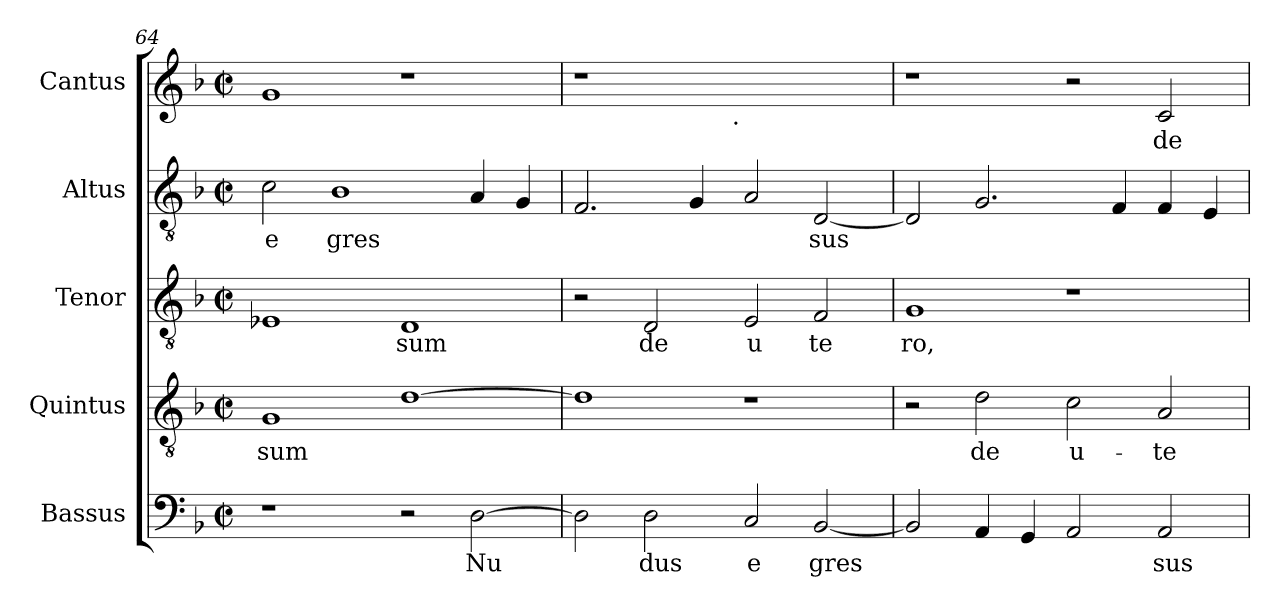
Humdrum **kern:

**kern	**text	**kern	**text	**kern	**text	**kern	**text	**kern	**text
*part5	*part5	*part4	*part4	*part3	*part3	*part2	*part2	*part1	*part1
*staff5	*staff5	*staff4	*staff4	*staff3	*staff3	*staff2	*staff2	*staff1	*staff1
*I"Bassus	*	*I"Quintus	*	*I"Tenor	*	*I"Altus	*	*I"Cantus	*
*clefF4	*	*clefGv2	*	*clefGv2	*	*clefGv2	*	*clefG2	*
*k[b-]	*	*k[b-]	*	*k[b-]	*	*k[b-]	*	*k[b-]	*
*F:	*	*F:	*	*F:	*	*F:	*	*F:	*
*M2/2	*	*M2/2	*	*M2/2	*	*M2/2	*	*M2/2	*
*met(c|)	*	*met(c|)	*	*met(c|)	*	*met(c|)	*	*met(c|)	*
=64	=64	=64	=64	=64	=64	=64	=64	=64	=64
!	!	!	!LO:LY:b:cj	!	!LO:LY:b:cj	!	!LO:LY:b:cj	!	!LO:LY:b:cj
1r	.	1G	sum	1E-X	.	2c\	e	1g	.
!	!	!	!	!	!	!	!LO:LY:b:cj	!	!
.	.	.	.	.	.	1B-	gres	.	.
!	!	!	!LO:LY:b:cj	!	!LO:LY:b:cj	!	!	!	!
2r	.	[<1d	.	1D	sum	.	.	1r	.
!	!LO:LY:b:cj	!	!	!	!	!	!LO:LY:b:cj	!	!
[<2D\	Nu	.	.	.	.	4A/	.	.	.
!	!	!	!	!	!	!	!LO:LY:b:cj	!	!
.	.	.	.	.	.	4G/	.	.	.
!!LO:LB:g=z
=65	=65	=65	=65	=65	=65	=65	=65	=65	=65
!	!LO:LY:b:cj	!	!LO:LY:b:cj	!	!	!	!LO:LY:b:cj	!	!
*	*	*	*	*	*	*	*	*^	*
2D\]	.	1d]	.	2r	.	2.F/	.	1r	2ryy	.
!	!LO:LY:b:cj	!	!	!	!LO:LY:b:cj	!	!	!	!	!
2D\	dus	.	.	2D/	de	.	.	.	4...ryy	.
!	!	!	!	!	!	!	!LO:LY:b:cj	!	!	!
.	.	.	.	.	.	4G/	.	.	.	.
!	!	!	!	!	!	!	!	!	!LO:TX:b:t=.	!
.	.	.	.	.	.	.	.	.	1ryy	.
!	!LO:LY:b:cj	!	!	!	!LO:LY:b:cj	!	!LO:LY:b:cj	!	!	!
2C/	e	1r	.	2E/	u	2A/	.	1ryy	.	.
!	!LO:LY:b:cj	!	!	!	!LO:LY:b:cj	!	!LO:LY:b:cj	!	!	!
[<2BB-/	gres	.	.	2F/	te	[<2D/	sus	.	.	.
.	.	.	.	.	.	.	.	.	32ryy	.
=66	=66	=66	=66	=66	=66	=66	=66	=66	=66	=66
!	!LO:LY:b:cj	!	!	!	!LO:LY:b:cj	!	!LO:LY:b:cj	!	!	!
*	*	*	*	*	*	*	*	*v	*v	*
2BB-/]	.	2r	.	1G	ro,	2D/]	.	1r	.
!	!LO:LY:b:cj	!	!LO:LY:b:cj	!	!	!	!LO:LY:b:cj	!	!
4AA/	.	2d\	de	.	.	2.G/	.	.	.
!	!LO:LY:b:cj	!	!	!	!	!	!	!	!
4GG/	.	.	.	.	.	.	.	.	.
!	!LO:LY:b:cj	!	!LO:LY:b:cj	!	!	!	!	!	!
2AA/	.	2c\	u-	1r	.	.	.	2r	.
!	!	!	!	!	!	!	!LO:LY:b:cj	!	!
.	.	.	.	.	.	4F/	.	.	.
!	!LO:LY:b:cj	!	!LO:LY:b:cj	!	!	!	!LO:LY:b:cj	!	!LO:LY:b:cj
2AA/	sus	2A/	-te-	.	.	4F/	.	2c/	de
!	!	!	!	!	!	!	!LO:LY:b:cj	!	!
.	.	.	.	.	.	4E/	.	.	.
=	=	=	=	=	=	=	=	=	=
*-	*-	*-	*-	*-	*-	*-	*-	*-	*-
